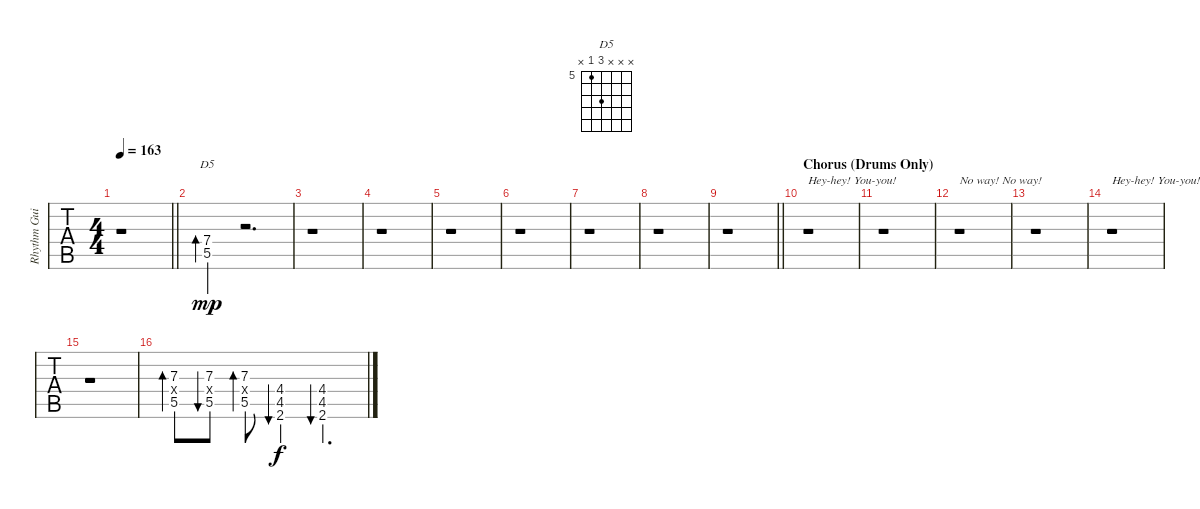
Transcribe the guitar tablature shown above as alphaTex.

\track ("Rhythm Guitar" "Rhythm Gui") {instrument distortionguitar}
\staff {tabs}
\tuning (E4 B3 G3 D3 A2 E2) {hide}
\chord ("D5" x x x 7 5 x) {firstfret 5}
\ts (4 4)
\tempo 163
\clef g2
\barLineRight lightlight
\ks c
r.1{dy f} |
(7.4 5.5).4{bd 60 ch "D5" dy mp} r.2{d} |
r.1 |
r.1 |
r.1 |
r.1 |
r.1 |
r.1 |
\barLineRight lightlight
r.1 |
\section ("" "Chorus (Drums Only)")
r.1{txt "Hey-hey! You-you!"} |
r.1 |
r.1{txt "No way! No way!"} |
r.1 |
r.1{txt "Hey-hey! You-you!"} |
r.1 |
(7.3 0.4{x} 5.5).8{bd 30} (7.3 0.4{x} 5.5).8{bu 30} (7.3 0.4{x} 5.5).8{bd 30} (4.4 4.5 2.6).4{bu 60 dy f} (4.4 4.5 2.6).4{d bu 60}
